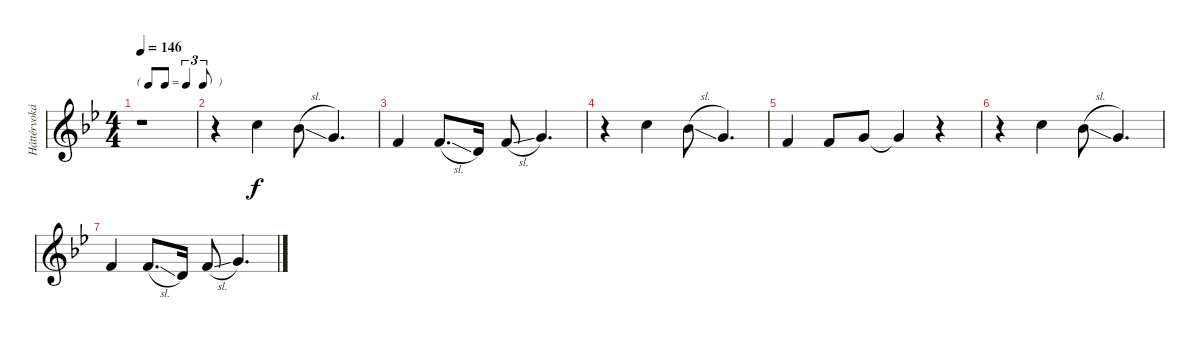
\track ("Háttérvokál" "Háttérvoká") {instrument choiraahs}
\staff {score}
\tuning (E4 B3 G3 D3 A2 E2) {hide}
\ts (4 4)
\tf triplet8th
\tempo 146
\clef g2
\ks bb
r.1{dy f} |
r.4 8.1.4 6.1{sl}.8 3.1.4{d} |
1.1.4 6.2{sl}.8{d} 3.2.16 1.1{sl}.8 3.1.4{d} |
r.4 8.1.4 6.1{sl}.8 3.1.4{d} |
1.1.4 1.1.8 3.1.8 3.1{t}.4 r.4 |
r.4 8.1.4 6.1{sl}.8 3.1.4{d} |
1.1.4 6.2{sl}.8{d} 3.2.16 1.1{sl}.8 3.1.4{d}
